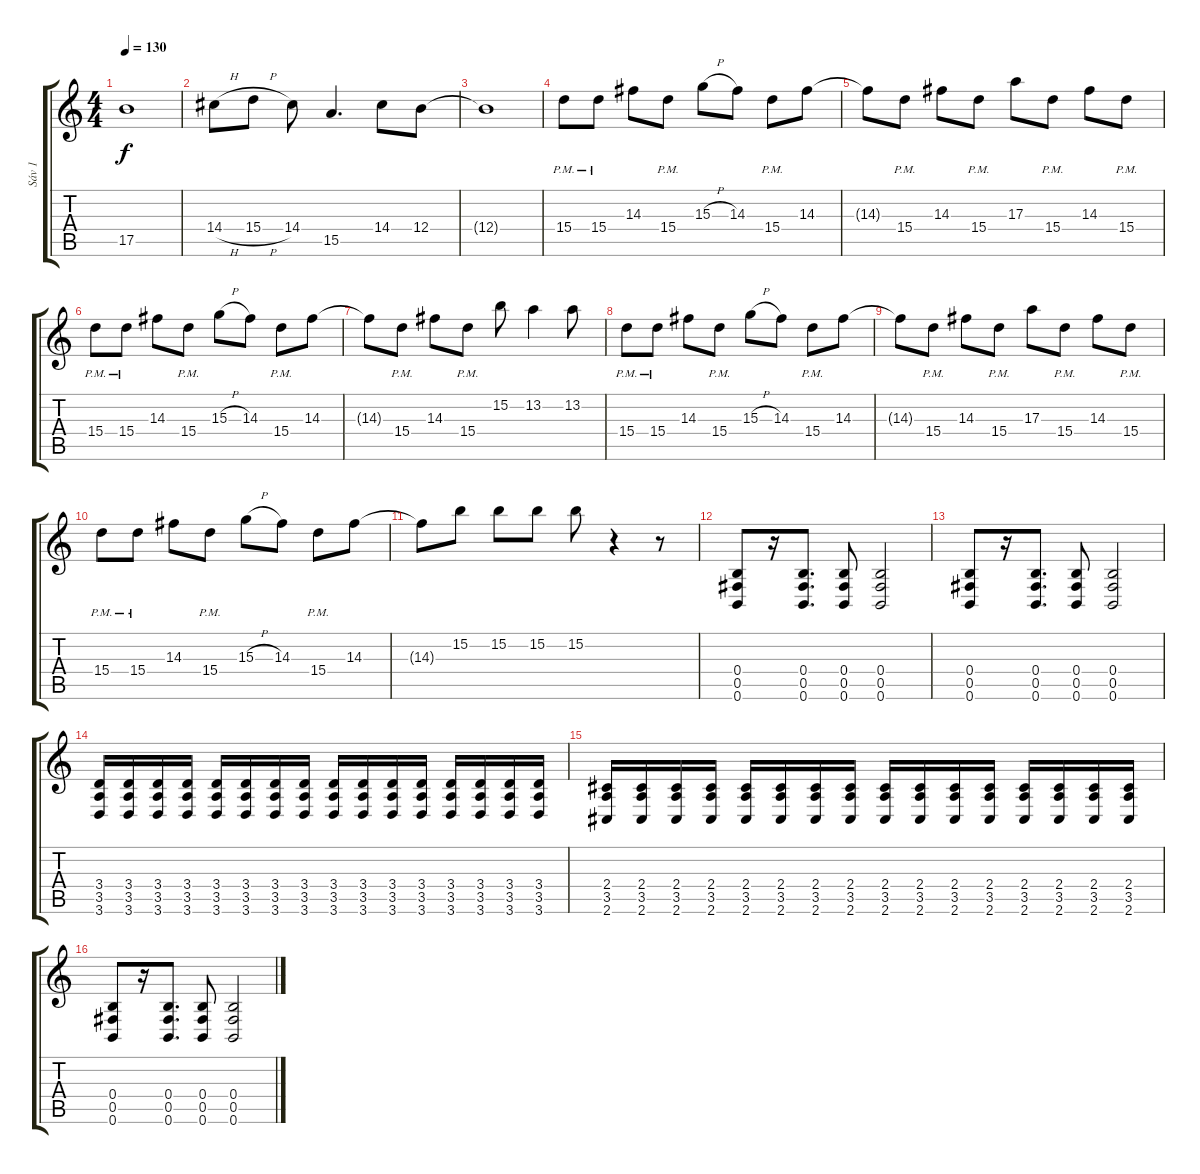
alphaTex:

\track ("Sáv 1" "Sáv 1") {instrument distortionguitar}
\staff {score tabs}
\tuning (Db4 Ab3 E3 B2 Gb2 B1) {hide}
\ts (4 4)
\tempo 130
\clef g2
\ks c
17.5{t}.1{dy f} |
14.4{h}.8 15.4{h}.8 14.4.8 15.5.4{d} 14.4.8 12.4.8 |
12.4{t}.1 |
15.4{pm}.8 15.4{pm}.8 14.3.8 15.4{pm}.8 15.3{h}.8 14.3.8 15.4{pm}.8 14.3.8 |
14.3{t}.8 15.4{pm}.8 14.3.8 15.4{pm}.8 17.3.8 15.4{pm}.8 14.3.8 15.4{pm}.8 |
15.4{pm}.8 15.4{pm}.8 14.3.8 15.4{pm}.8 15.3{h}.8 14.3.8 15.4{pm}.8 14.3.8 |
14.3{t}.8 15.4{pm}.8 14.3.8 15.4{pm}.8 15.2.8 13.2.4 13.2.8 |
15.4{pm}.8 15.4{pm}.8 14.3.8 15.4{pm}.8 15.3{h}.8 14.3.8 15.4{pm}.8 14.3.8 |
14.3{t}.8 15.4{pm}.8 14.3.8 15.4{pm}.8 17.3.8 15.4{pm}.8 14.3.8 15.4{pm}.8 |
15.4{pm}.8 15.4{pm}.8 14.3.8 15.4{pm}.8 15.3{h}.8 14.3.8 15.4{pm}.8 14.3.8 |
14.3{t}.8 15.2.8 15.2.8 15.2.8 15.2.8 r.4 r.8 |
(0.4 0.5 0.6).8 r.16 (0.4 0.5 0.6).8{d} (0.4 0.5 0.6).8 (0.4 0.5 0.6).2 |
(0.4 0.5 0.6).8 r.16 (0.4 0.5 0.6).8{d} (0.4 0.5 0.6).8 (0.4 0.5 0.6).2 |
(3.4 3.5 3.6).16 (3.4 3.5 3.6).16 (3.4 3.5 3.6).16 (3.4 3.5 3.6).16 (3.4 3.5 3.6).16 (3.4 3.5 3.6).16 (3.4 3.5 3.6).16 (3.4 3.5 3.6).16 (3.4 3.5 3.6).16 (3.4 3.5 3.6).16 (3.4 3.5 3.6).16 (3.4 3.5 3.6).16 (3.4 3.5 3.6).16 (3.4 3.5 3.6).16 (3.4 3.5 3.6).16 (3.4 3.5 3.6).16 |
(2.4 3.5 2.6).16 (2.4 3.5 2.6).16 (2.4 3.5 2.6).16 (2.4 3.5 2.6).16 (2.4 3.5 2.6).16 (2.4 3.5 2.6).16 (2.4 3.5 2.6).16 (2.4 3.5 2.6).16 (2.4 3.5 2.6).16 (2.4 3.5 2.6).16 (2.4 3.5 2.6).16 (2.4 3.5 2.6).16 (2.4 3.5 2.6).16 (2.4 3.5 2.6).16 (2.4 3.5 2.6).16 (2.4 3.5 2.6).16 |
(0.4 0.5 0.6).8 r.16 (0.4 0.5 0.6).8{d} (0.4 0.5 0.6).8 (0.4 0.5 0.6).2
